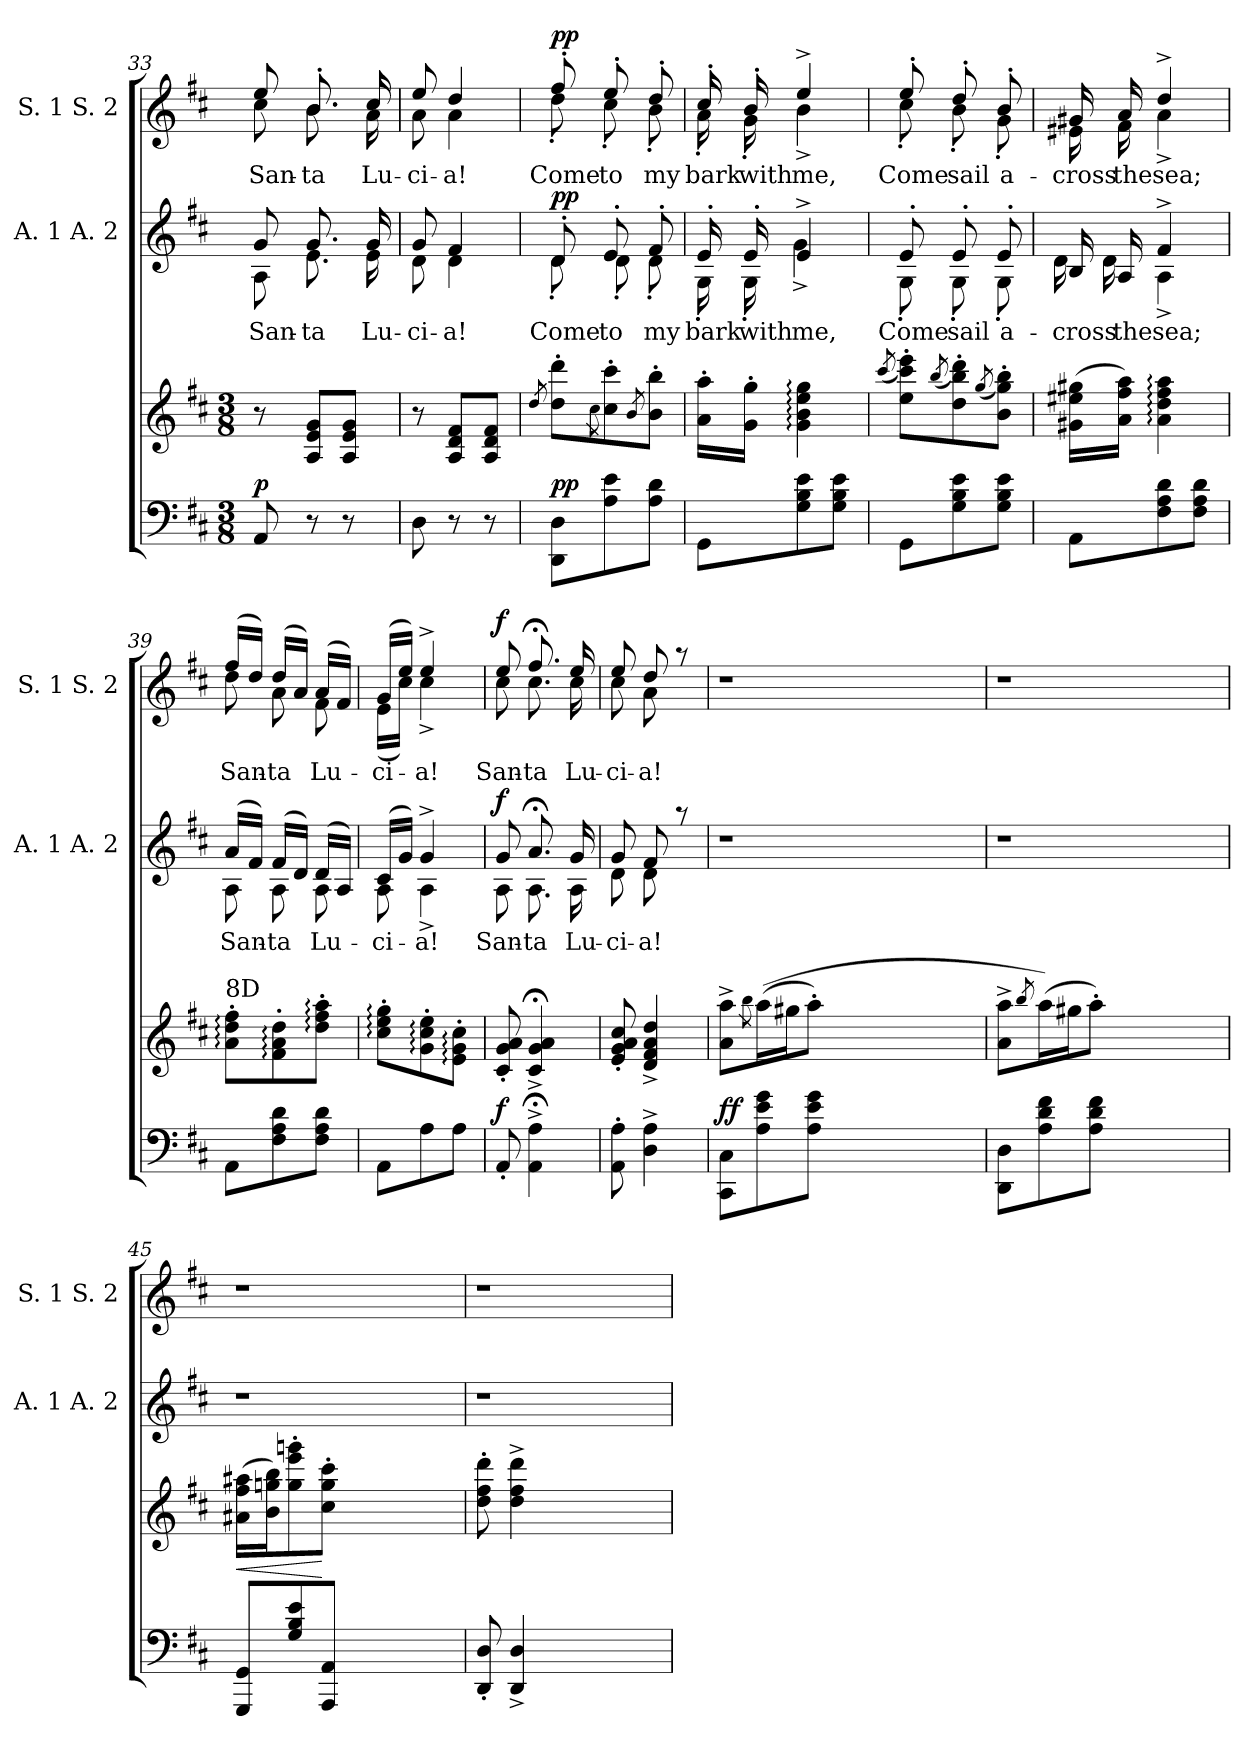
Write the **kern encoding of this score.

**kern	**dynam	**kern	**dynam	**kern	**text	**dynam	**kern	**text	**dynam
*part4	*part4	*part3	*part3	*part2	*part2	*part2	*part1	*part1	*part1
*staff4	*staff4	*staff3	*staff3	*staff2	*staff2	*staff2	*staff1	*staff1	*staff1
*	*	*	*	*I"A. 1 A. 2	*	*	*I"S. 1 S. 2	*	*
*	*	*	*	*I'A. 1 A. 2	*	*	*I'S. 1 S. 2	*	*
*clefF4	*	*clefG2	*	*clefG2	*	*	*clefG2	*	*
*k[f#c#]	*	*k[f#c#]	*	*k[f#c#]	*	*	*k[f#c#]	*	*
*D:	*	*D:	*	*D:	*	*	*D:	*	*
*M3/8	*	*M3/8	*	*	*	*	*	*	*
=33	=33	=33	=33	=33	=33	=33	=33	=33	=33
!	!LO:DY:a	!	!	!	!LO:LY:a	!	!	!LO:LY:b	!
*	*	*	*	*^	*	*	*^	*	*
8AA/	p	8r	.	8g/	8A\	San-	.	8ee/	8cc#\	San-	.
!	!	!	!	!	!	!LO:LY:a	!	!	!	!LO:LY:b	!
8r	.	8A/ 8e/ 8g/L	.	8.g/	8.e\	-ta	.	8.b'>/	8.b\	-ta	.
8r	.	8A/ 8e/ 8g/J	.	.	.	.	.	.	.	.	.
!	!	!	!	!	!	!LO:LY:a	!	!	!	!LO:LY:b	!
.	.	.	.	16g/	16e\	Lu-	.	16cc#/	16a\	Lu-	.
=34	=34	=34	=34	=34	=34	=34	=34	=34	=34	=34	=34
!	!	!	!	!	!	!LO:LY:a	!	!	!	!LO:LY:b	!
8D\	.	8r	.	8g/	8d\	-ci-	.	8ee/	8a\	-ci-	.
!	!	!	!	!	!	!LO:LY:a	!	!	!	!LO:LY:b	!
8r	.	8A/ 8d/ 8f#/L	.	4f#/	4d\	-a!	.	4dd/	4a\	-a!	.
8r	.	8A/ 8d/ 8f#/J	.	.	.	.	.	.	.	.	.
!!LO:PB:g=z	!!
=35	=35	=35	=35	=35	=35	=35	=35	=35	=35	=35	=35
.	.	8qdd/	.	.	.	.	.	.	.	.	.
*	*	*^	*	*	*	*	*	*	*	*	*
!	!LO:DY:a	!	!	!	!	!	!LO:LY:a	!LO:DY:b	!	!	!LO:LY:b	!LO:DY:a
8DD\ 8D\L	pp	8dd\'< 8ddd\'<L	8ryy	.	8d'>/	8d'<\	Come	pp	8ff#'>/	8dd'<\	Come	pp
.	.	.	8qcc#\	.	.	.	.	.	.	.	.	.
!	!	!	!	!	!	!	!LO:LY:a	!	!	!	!LO:LY:b	!
8A\ 8e\	.	8cc#\'< 8ccc#\'<	4ryy	.	8e'>/	8d'<\	to	.	8ee'>/	8cc#'<\	to	.
.	.	8qb/	.	.	.	.	.	.	.	.	.	.
!	!	!	!	!	!	!	!LO:LY:a	!	!	!	!LO:LY:b	!
8A\ 8d\J	.	8b\'< 8bb\'<J	.	.	8f#'>/	8d'<\	my	.	8dd'>/	8b'<\	my	.
*	*	*v	*v	*	*	*	*	*	*	*	*	*
=36	=36	=36	=36	=36	=36	=36	=36	=36	=36	=36	=36
!	!	!	!	!	!	!LO:LY:a	!	!	!	!LO:LY:b	!
8GG\L	.	16a\'> 16aa\'>LL	.	16e'>/	16G'<\	bark	.	16cc#'>/	16a'<\	bark	.
!	!	!	!	!	!	!LO:LY:a	!	!	!	!LO:LY:b	!
.	.	16g\'> 16gg\'>JJ	.	16e'>/	16G'<\	with	.	16b'>/	16g'<\	with	.
!	!	!	!	!	!	!LO:LY:a	!	!	!	!LO:LY:b	!
8G\ 8B\ 8e\	.	4g\: 4b\: 4ee\: 4gg\:	.	4e^>/	4g^<\	me,	.	4ee^>/	4b^<\	me,	.
8G\ 8B\ 8e\J	.	.	.	.	.	.	.	.	.	.	.
=37	=37	=37	=37	=37	=37	=37	=37	=37	=37	=37	=37
.	.	(>8qccc#/	.	.	.	.	.	.	.	.	.
!	!	!	!	!	!	!LO:LY:a	!	!	!	!LO:LY:b	!
8GG\L	.	8ee\'> 8ccc#\'> 8eee\'>L)	.	8e'>/	8G'<\	Come	.	8ee'>/	8cc#'<\	Come	.
.	.	(>8qbb/	.	.	.	.	.	.	.	.	.
!	!	!	!	!	!	!LO:LY:a	!	!	!	!LO:LY:b	!
8G\ 8B\ 8e\	.	8dd\'> 8bb\'> 8ddd\'>)	.	8e'>/	8G'<\	sail	.	8dd'>/	8b'<\	sail	.
.	.	(>8qgg/	.	.	.	.	.	.	.	.	.
!	!	!	!	!	!	!LO:LY:a	!	!	!	!LO:LY:b	!
8G\ 8B\ 8e\J	.	8b\'> 8gg\'> 8bb\'>J)	.	8e'>/	8G'<\	a-	.	8b'>/	8g'<\	a-	.
=38	=38	=38	=38	=38	=38	=38	=38	=38	=38	=38	=38
!	!	!	!	!	!	!LO:LY:a	!	!	!	!LO:LY:b	!
8AA\L	.	(>16g#X\ 16ee#X\ 16gg#X\LL	.	16B/	16d\	-cross	.	16g#X/	16e#X\	-cross	.
!	!	!	!	!	!	!LO:LY:a	!	!	!	!LO:LY:b	!
.	.	16a\ 16ff#\ 16aa\JJ)	.	16A/	16d\	the	.	16a/	16f#\	the	.
!	!	!	!	!	!	!LO:LY:a	!	!	!	!LO:LY:b	!
8F#\ 8A\ 8d\	.	4a\: 4dd\: 4ff#\: 4aa\:	.	4f#^>/	4A^<\	sea;	.	4dd^>/	4a^<\	sea;	.
8F#\ 8A\ 8d\J	.	.	.	.	.	.	.	.	.	.	.
!!LO:LB:g=z	!!
=39	=39	=39	=39	=39	=39	=39	=39	=39	=39	=39	=39
!	!	!LO:TX:a:t=8D	!	!	!	!	!	!	!	!	!
!	!	!	!	!	!	!LO:LY:a	!	!	!	!LO:LY:b	!
8AA\L	.	8a\:'> 8dd\:'> 8ff#\:'>L	.	(>16a/LL	8A\	San-	.	(>16ff#/LL	8dd\	San-	.
.	.	.	.	16f#/JJ)	.	.	.	16dd/JJ)	.	.	.
!	!	!	!	!	!	!LO:LY:a	!	!	!	!LO:LY:b	!
8F#\ 8A\ 8d\	.	8f#\:'> 8a\:'> 8dd\:'>	.	(>16f#/LL	8A\	-ta	.	(>16dd/LL	8a\	-ta	.
.	.	.	.	16d/JJ)	.	.	.	16a/JJ)	.	.	.
!	!	!	!	!	!	!LO:LY:a	!	!	!	!LO:LY:b	!
8F#\ 8A\ 8d\J	.	8dd\:'> 8ff#\:'> 8aa\:'>J	.	(>16d/LL	8A\	Lu-	.	(>16a/LL	8f#\	Lu-	.
.	.	.	.	16A/JJ)	.	.	.	16f#/JJ)	.	.	.
=40	=40	=40	=40	=40	=40	=40	=40	=40	=40	=40	=40
!	!	!	!	!	!	!LO:LY:a	!	!	!	!LO:LY:b	!
8AA\L	.	8cc#\:'> 8ee\:'> 8gg\:'>L	.	(>16c#/LL	8A\	-ci-	.	(>16g/LL	(<16e\LL	-ci-	.
.	.	.	.	16g/JJ)	.	.	.	16ee/JJ)	16cc#\JJ)	.	.
!	!	!	!	!	!	!LO:LY:a	!	!	!	!LO:LY:b	!
8A\	.	8g\:'> 8cc#\:'> 8ee\:'>	.	4g^>/	4A^<\	-a!	.	4ee^>/	4cc#^<\	-a!	.
8A\J	.	8e\:'> 8g\:'> 8cc#\:'>J	.	.	.	.	.	.	.	.	.
=41	=41	=41	=41	=41	=41	=41	=41	=41	=41	=41	=41
!	!LO:DY:a	!	!	!	!	!LO:LY:a	!LO:DY:b	!	!	!LO:LY:b	!LO:DY:a
8AA'</	f	8c#/'< 8g/'< 8a/'<	.	8g/	8A\	San-	f	8ee/	8cc#\	San-	f
!	!	!	!	!	!	!LO:LY:a	!	!	!	!LO:LY:b	!
4AA\;<^> 4A\;<^>	.	4c#/;^< 4g/;^< 4a/;^<	.	8.a;</	8.A\	-ta	.	8.ff#;</	8.cc#\	-ta	.
!	!	!	!	!	!	!LO:LY:a	!	!	!	!LO:LY:b	!
.	.	.	.	16g/	16A\	Lu-	.	16ee/	16cc#\	Lu-	.
=42	=42	=42	=42	=42	=42	=42	=42	=42	=42	=42	=42
!	!	!	!	!	!	!LO:LY:a	!	!	!	!LO:LY:b	!
8AA\'> 8A\'>	.	8e/'< 8g/'< 8a/'< 8cc#/'<	.	8g/	8d\	-ci-	.	8ee/	8cc#\	-ci-	.
!	!	!	!	!	!	!LO:LY:a	!	!	!	!LO:LY:b	!
4D\^> 4A\^>	.	4d/^< 4f#/^< 4a/^< 4dd/^<	.	8f#/	8d\	-a!	.	8dd/	8a\	-a!	.
.	.	.	.	8raa	8ryy	.	.	8raa	8ryy	.	.
!!LO:LB:g=z
=43	=43	=43	=43	=43	=43	=43	=43	=43	=43	=43	=43
*	*	*^	*	*	*	*	*	*	*	*	*
!	!LO:DY:a	!	!	!	!	!	!	!	!	!	!	!
*	*	*	*	*	*v	*v	*	*	*	*	*	*
*	*	*	*	*	*	*	*	*v	*v	*	*
8CC#\ 8C#\L	ff	8a\^< 8aa\^<L	8ryy	.	1r	.	.	1r	.	.
.	.	.	(>8qbb\	.	.	.	.	.	.	.
8A\ 8e\ 8g\	.	((>16aa\L	2ryy	.	.	.	.	.	.	.
.	.	16gg#X\J	.	.	.	.	.	.	.	.
8A\ 8e\ 8g\J	.	8aa'<\J)	.	.	.	.	.	.	.	.
2ryy	.	2ryy	.	.	.	.	.	.	.	.
.	.	.	8ryy	.	.	.	.	.	.	.
.	.	.	4ryy	.	.	.	.	.	.	.
8ryy	.	8ryy	.	.	.	.	.	.	.	.
*	*	*v	*v	*	*	*	*	*	*	*
=44	=44	=44	=44	=44	=44	=44	=44	=44	=44
8DD\ 8D\L	.	8a\^> 8aa\^>L	.	1r	.	.	1r	.	.
.	.	8qbb/	.	.	.	.	.	.	.
8A\ 8d\ 8f#\	.	(>16aa\L)	.	.	.	.	.	.	.
.	.	16gg#X\J	.	.	.	.	.	.	.
8A\ 8d\ 8f#\J	.	8aa'>\J)	.	.	.	.	.	.	.
2ryy	.	2ryy	.	.	.	.	.	.	.
8ryy	.	8ryy	.	.	.	.	.	.	.
=45	=45	=45	=45	=45	=45	=45	=45	=45	=45
!	!	!	!LO:HP:b	!	!	!	!	!	!
8GGG/ 8GG/L	.	(>16a#X\ 16ff#\ 16aa#X\LL	<	1r	.	.	1r	.	.
.	.	16b\ 16ggn\ 16bb\J)	.	.	.	.	.	.	.
8G/ 8B/ 8e/	.	8gg\'> 8eee\'> 8gggn\'>	.	.	.	.	.	.	.
8AAA/ 8AA/J	.	8cc#\'> 8gg\'> 8ccc#\'>J	[	.	.	.	.	.	.
2ryy	.	2ryy	.	.	.	.	.	.	.
8ryy	.	8ryy	.	.	.	.	.	.	.
=46	=46	=46	=46	=46	=46	=46	=46	=46	=46
8DD/'< 8D/'<	.	8dd\'> 8ff#\'> 8ddd\'>	.	1r	.	.	1r	.	.
4DD/^< 4D/^<	.	4dd\^> 4ff#\^> 4ddd\^>	.	.	.	.	.	.	.
2ryy	.	2ryy	.	.	.	.	.	.	.
8ryy	.	8ryy	.	.	.	.	.	.	.
=	=	=	=	=	=	=	=	=	=
*-	*-	*-	*-	*-	*-	*-	*-	*-	*-
